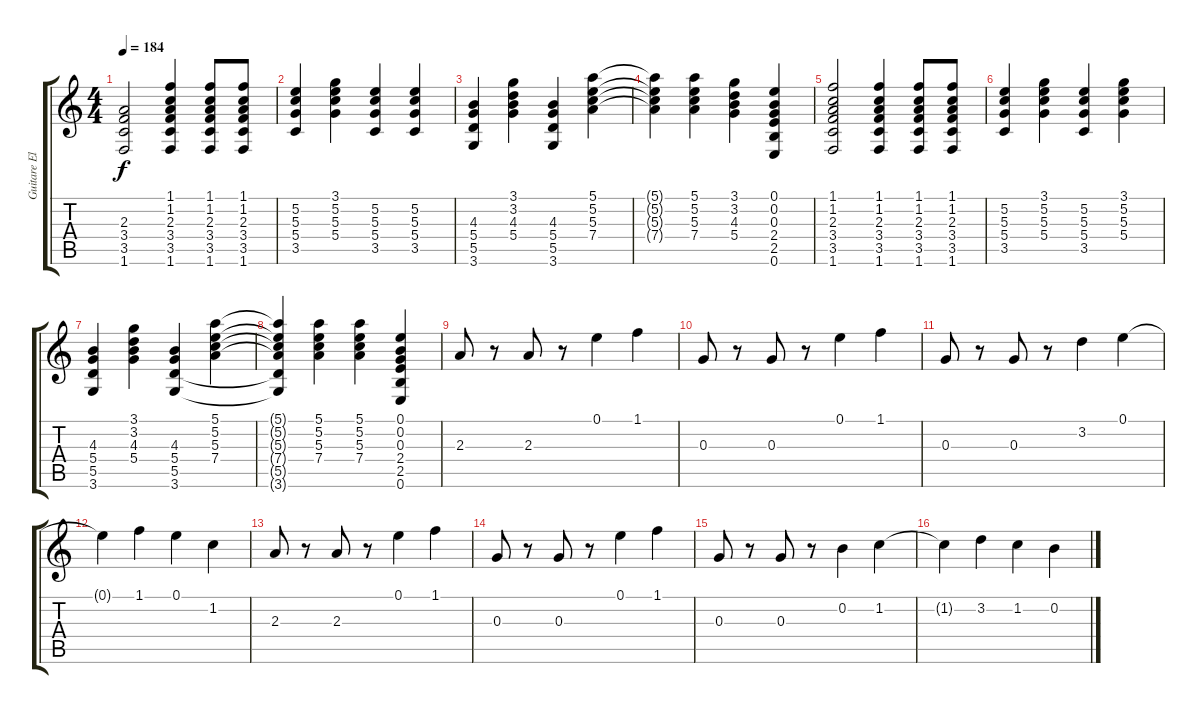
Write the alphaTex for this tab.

\track ("Guitare Electrique" "Guitare El") {instrument electricguitarjazz}
\staff {score tabs}
\tuning (E4 B3 G3 D3 A2 E2) {hide}
\ts (4 4)
\tempo 184
\clef g2
\ks c
(2.3 3.4 3.5 1.6).2{dy f instrument electricguitarjazz} (1.1 1.2 2.3 3.4 3.5 1.6).4 (1.1 1.2 2.3 3.4 3.5 1.6).8 (1.1 1.2 2.3 3.4 3.5 1.6).8 |
(5.2 5.3 5.4 3.5).4 (3.1 5.2 5.3 5.4).4 (5.2 5.3 5.4 3.5).4 (5.2 5.3 5.4 3.5).4 |
(4.3 5.4 5.5 3.6).4 (3.1 3.2 4.3 5.4).4 (4.3 5.4 5.5 3.6).4 (5.1 5.2 5.3 7.4).4 |
(5.1{t} 5.2{t} 5.3{t} 7.4{t}).4 (5.1 5.2 5.3 7.4).4 (3.1 3.2 4.3 5.4).4 (0.1 0.2 0.3 2.4 2.5 0.6).4 |
(1.1 1.2 2.3 3.4 3.5 1.6).2 (1.1 1.2 2.3 3.4 3.5 1.6).4 (1.1 1.2 2.3 3.4 3.5 1.6).8 (1.1 1.2 2.3 3.4 3.5 1.6).8 |
(5.2 5.3 5.4 3.5).4 (3.1 5.2 5.3 5.4).4 (5.2 5.3 5.4 3.5).4 (3.1 5.2 5.3 5.4).4 |
(4.3 5.4 5.5 3.6).4 (3.1 3.2 4.3 5.4).4 (4.3 5.4 5.5 3.6).4 (5.1 5.2 5.3 7.4).4 |
(5.1{t} 5.2{t} 5.3{t} 7.4{t} 5.5{t} 3.6{t}).4 (5.1 5.2 5.3 7.4).4 (5.1 5.2 5.3 7.4).4 (0.1 0.2 0.3 2.4 2.5 0.6).4 |
2.3.8{instrument distortionguitar} r.8 2.3.8 r.8 0.1.4 1.1.4 |
0.3.8 r.8 0.3.8 r.8 0.1.4 1.1.4 |
0.3.8 r.8 0.3.8 r.8 3.2.4 0.1.4 |
0.1{t}.4 1.1.4 0.1.4 1.2.4 |
2.3.8 r.8 2.3.8 r.8 0.1.4 1.1.4 |
0.3.8 r.8 0.3.8 r.8 0.1.4 1.1.4 |
0.3.8 r.8 0.3.8 r.8 0.2.4 1.2.4 |
1.2{t}.4 3.2.4 1.2.4 0.2.4
